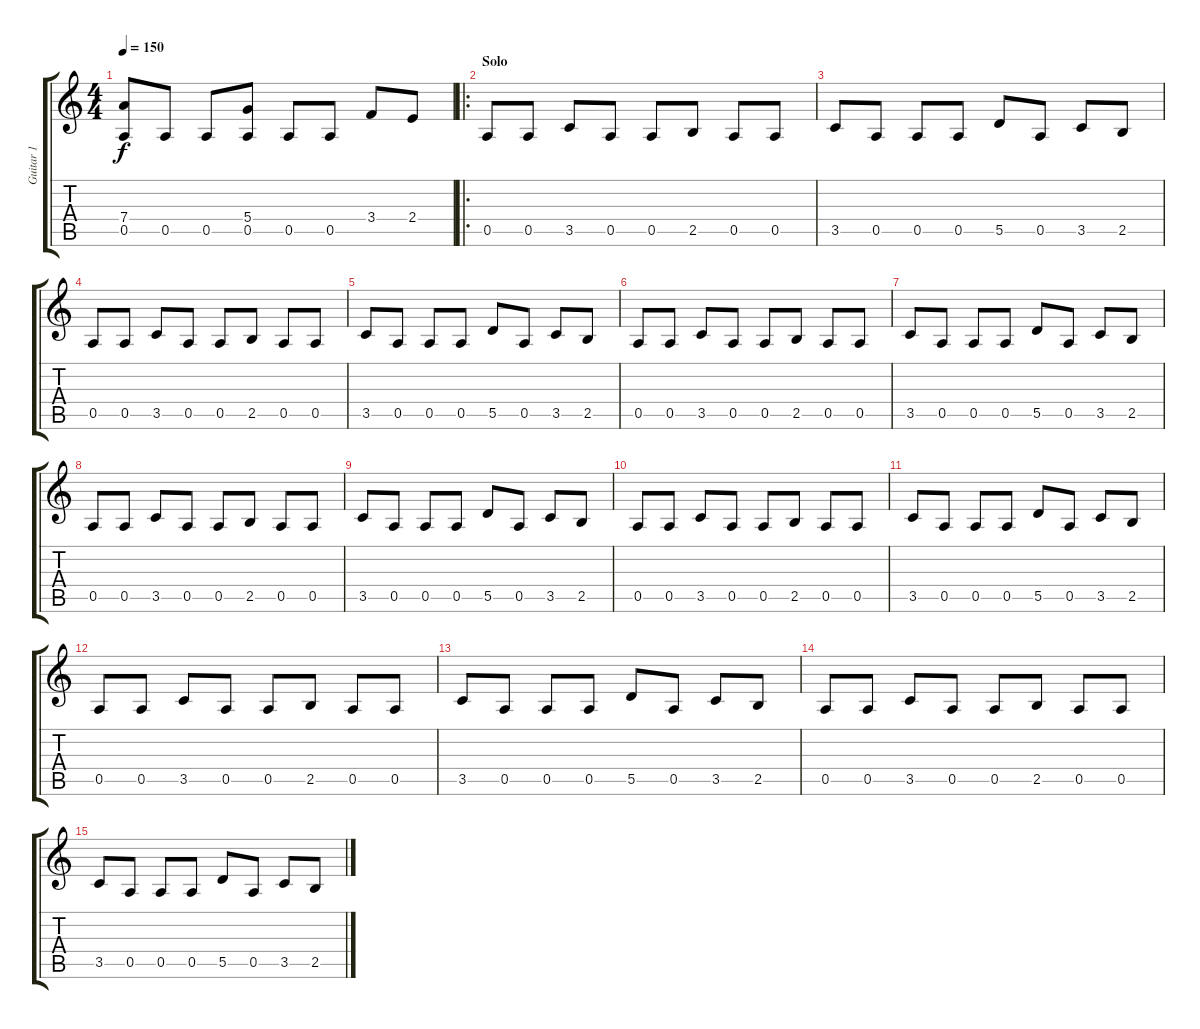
\track ("Guitar 1" "Guitar 1") {instrument overdrivenguitar}
\staff {score tabs}
\tuning (E4 B3 G3 D3 A2 E2) {hide}
\ts (4 4)
\tempo 150
\clef g2
\ks c
(7.4 0.5).8{dy f} 0.5.8 0.5.8 (5.4 0.5).8 0.5.8 0.5.8 3.4.8 2.4.8 |
\ro
\section ("" "Solo")
0.5.8 0.5.8 3.5.8 0.5.8 0.5.8 2.5.8 0.5.8 0.5.8 |
3.5.8 0.5.8 0.5.8 0.5.8 5.5.8 0.5.8 3.5.8 2.5.8 |
0.5.8 0.5.8 3.5.8 0.5.8 0.5.8 2.5.8 0.5.8 0.5.8 |
3.5.8 0.5.8 0.5.8 0.5.8 5.5.8 0.5.8 3.5.8 2.5.8 |
0.5.8 0.5.8 3.5.8 0.5.8 0.5.8 2.5.8 0.5.8 0.5.8 |
3.5.8 0.5.8 0.5.8 0.5.8 5.5.8 0.5.8 3.5.8 2.5.8 |
0.5.8 0.5.8 3.5.8 0.5.8 0.5.8 2.5.8 0.5.8 0.5.8 |
3.5.8 0.5.8 0.5.8 0.5.8 5.5.8 0.5.8 3.5.8 2.5.8 |
0.5.8 0.5.8 3.5.8 0.5.8 0.5.8 2.5.8 0.5.8 0.5.8 |
3.5.8 0.5.8 0.5.8 0.5.8 5.5.8 0.5.8 3.5.8 2.5.8 |
0.5.8 0.5.8 3.5.8 0.5.8 0.5.8 2.5.8 0.5.8 0.5.8 |
3.5.8 0.5.8 0.5.8 0.5.8 5.5.8 0.5.8 3.5.8 2.5.8 |
0.5.8 0.5.8 3.5.8 0.5.8 0.5.8 2.5.8 0.5.8 0.5.8 |
3.5.8 0.5.8 0.5.8 0.5.8 5.5.8 0.5.8 3.5.8 2.5.8
